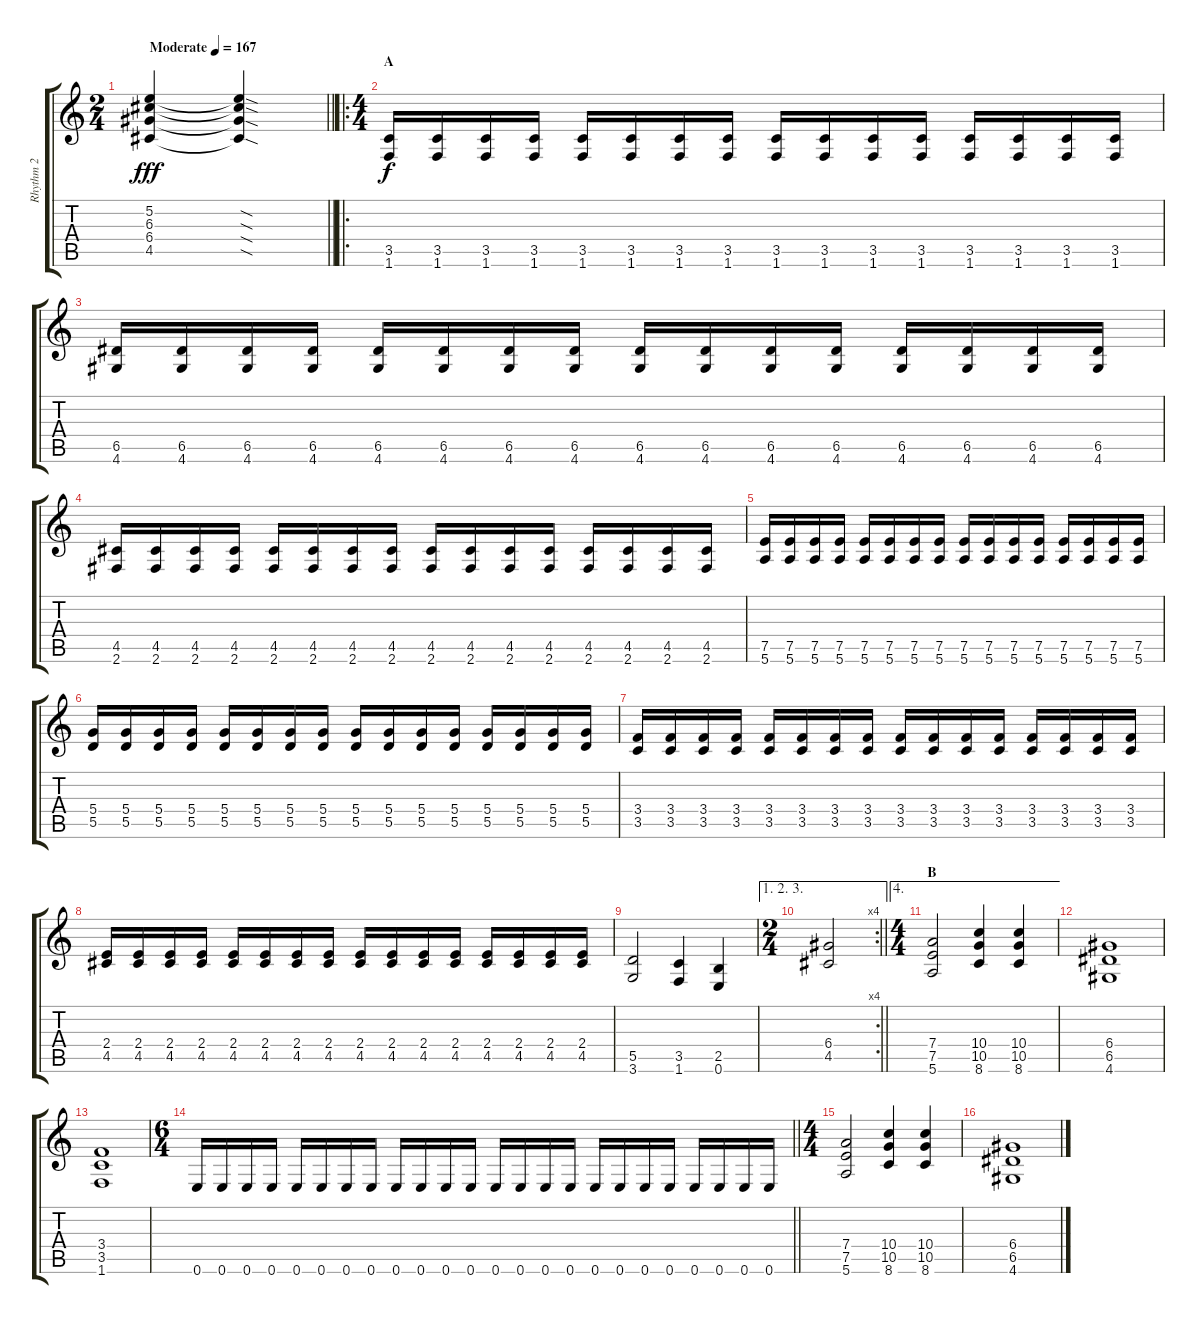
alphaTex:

\track ("Rhythm 2" "Rhythm 2") {instrument distortionguitar}
\staff {score tabs}
\tuning (E4 B3 G3 D3 A2 E2) {hide}
\ts (2 4)
\tempo (167 "Moderate")
\clef g2
\barLineRight lightlight
\ks c
(5.2 6.3 6.4 4.5).4{dy fff instrument distortionguitar} (5.2{sod t} 6.3{sod t} 6.4{sod t} 4.5{sod t}).4 |
\ro
\ts (4 4)
\section ("" "A")
(3.5 1.6).16{dy f} (3.5 1.6).16 (3.5 1.6).16 (3.5 1.6).16 (3.5 1.6).16 (3.5 1.6).16 (3.5 1.6).16 (3.5 1.6).16 (3.5 1.6).16 (3.5 1.6).16 (3.5 1.6).16 (3.5 1.6).16 (3.5 1.6).16 (3.5 1.6).16 (3.5 1.6).16 (3.5 1.6).16 |
(6.5 4.6).16 (6.5 4.6).16 (6.5 4.6).16 (6.5 4.6).16 (6.5 4.6).16 (6.5 4.6).16 (6.5 4.6).16 (6.5 4.6).16 (6.5 4.6).16 (6.5 4.6).16 (6.5 4.6).16 (6.5 4.6).16 (6.5 4.6).16 (6.5 4.6).16 (6.5 4.6).16 (6.5 4.6).16 |
(4.5 2.6).16 (4.5 2.6).16 (4.5 2.6).16 (4.5 2.6).16 (4.5 2.6).16 (4.5 2.6).16 (4.5 2.6).16 (4.5 2.6).16 (4.5 2.6).16 (4.5 2.6).16 (4.5 2.6).16 (4.5 2.6).16 (4.5 2.6).16 (4.5 2.6).16 (4.5 2.6).16 (4.5 2.6).16 |
(7.5 5.6).16 (7.5 5.6).16 (7.5 5.6).16 (7.5 5.6).16 (7.5 5.6).16 (7.5 5.6).16 (7.5 5.6).16 (7.5 5.6).16 (7.5 5.6).16 (7.5 5.6).16 (7.5 5.6).16 (7.5 5.6).16 (7.5 5.6).16 (7.5 5.6).16 (7.5 5.6).16 (7.5 5.6).16 |
(5.4 5.5).16 (5.4 5.5).16 (5.4 5.5).16 (5.4 5.5).16 (5.4 5.5).16 (5.4 5.5).16 (5.4 5.5).16 (5.4 5.5).16 (5.4 5.5).16 (5.4 5.5).16 (5.4 5.5).16 (5.4 5.5).16 (5.4 5.5).16 (5.4 5.5).16 (5.4 5.5).16 (5.4 5.5).16 |
(3.4 3.5).16 (3.4 3.5).16 (3.4 3.5).16 (3.4 3.5).16 (3.4 3.5).16 (3.4 3.5).16 (3.4 3.5).16 (3.4 3.5).16 (3.4 3.5).16 (3.4 3.5).16 (3.4 3.5).16 (3.4 3.5).16 (3.4 3.5).16 (3.4 3.5).16 (3.4 3.5).16 (3.4 3.5).16 |
(2.4 4.5).16 (2.4 4.5).16 (2.4 4.5).16 (2.4 4.5).16 (2.4 4.5).16 (2.4 4.5).16 (2.4 4.5).16 (2.4 4.5).16 (2.4 4.5).16 (2.4 4.5).16 (2.4 4.5).16 (2.4 4.5).16 (2.4 4.5).16 (2.4 4.5).16 (2.4 4.5).16 (2.4 4.5).16 |
(5.5 3.6).2 (3.5 1.6).4 (2.5 0.6).4 |
\ae (1 2 3)
\rc 4
\ts (2 4)
\barLineRight lightlight
(6.4 4.5).2 |
\ae 4
\ts (4 4)
\section ("" "B")
(7.4 7.5 5.6).2{volume 12} (10.4 10.5 8.6).4 (10.4 10.5 8.6).4 |
(6.4 6.5 4.6).1 |
(3.4 3.5 1.6).1 |
\ts (6 4)
\barLineRight lightlight
0.6.16 0.6.16 0.6.16 0.6.16 0.6.16 0.6.16 0.6.16 0.6.16 0.6.16 0.6.16 0.6.16 0.6.16 0.6.16 0.6.16 0.6.16 0.6.16 0.6.16 0.6.16 0.6.16 0.6.16 0.6.16 0.6.16 0.6.16 0.6.16 |
\ts (4 4)
\section ("" "")
(7.4 7.5 5.6).2 (10.4 10.5 8.6).4 (10.4 10.5 8.6).4 |
(6.4 6.5 4.6).1
